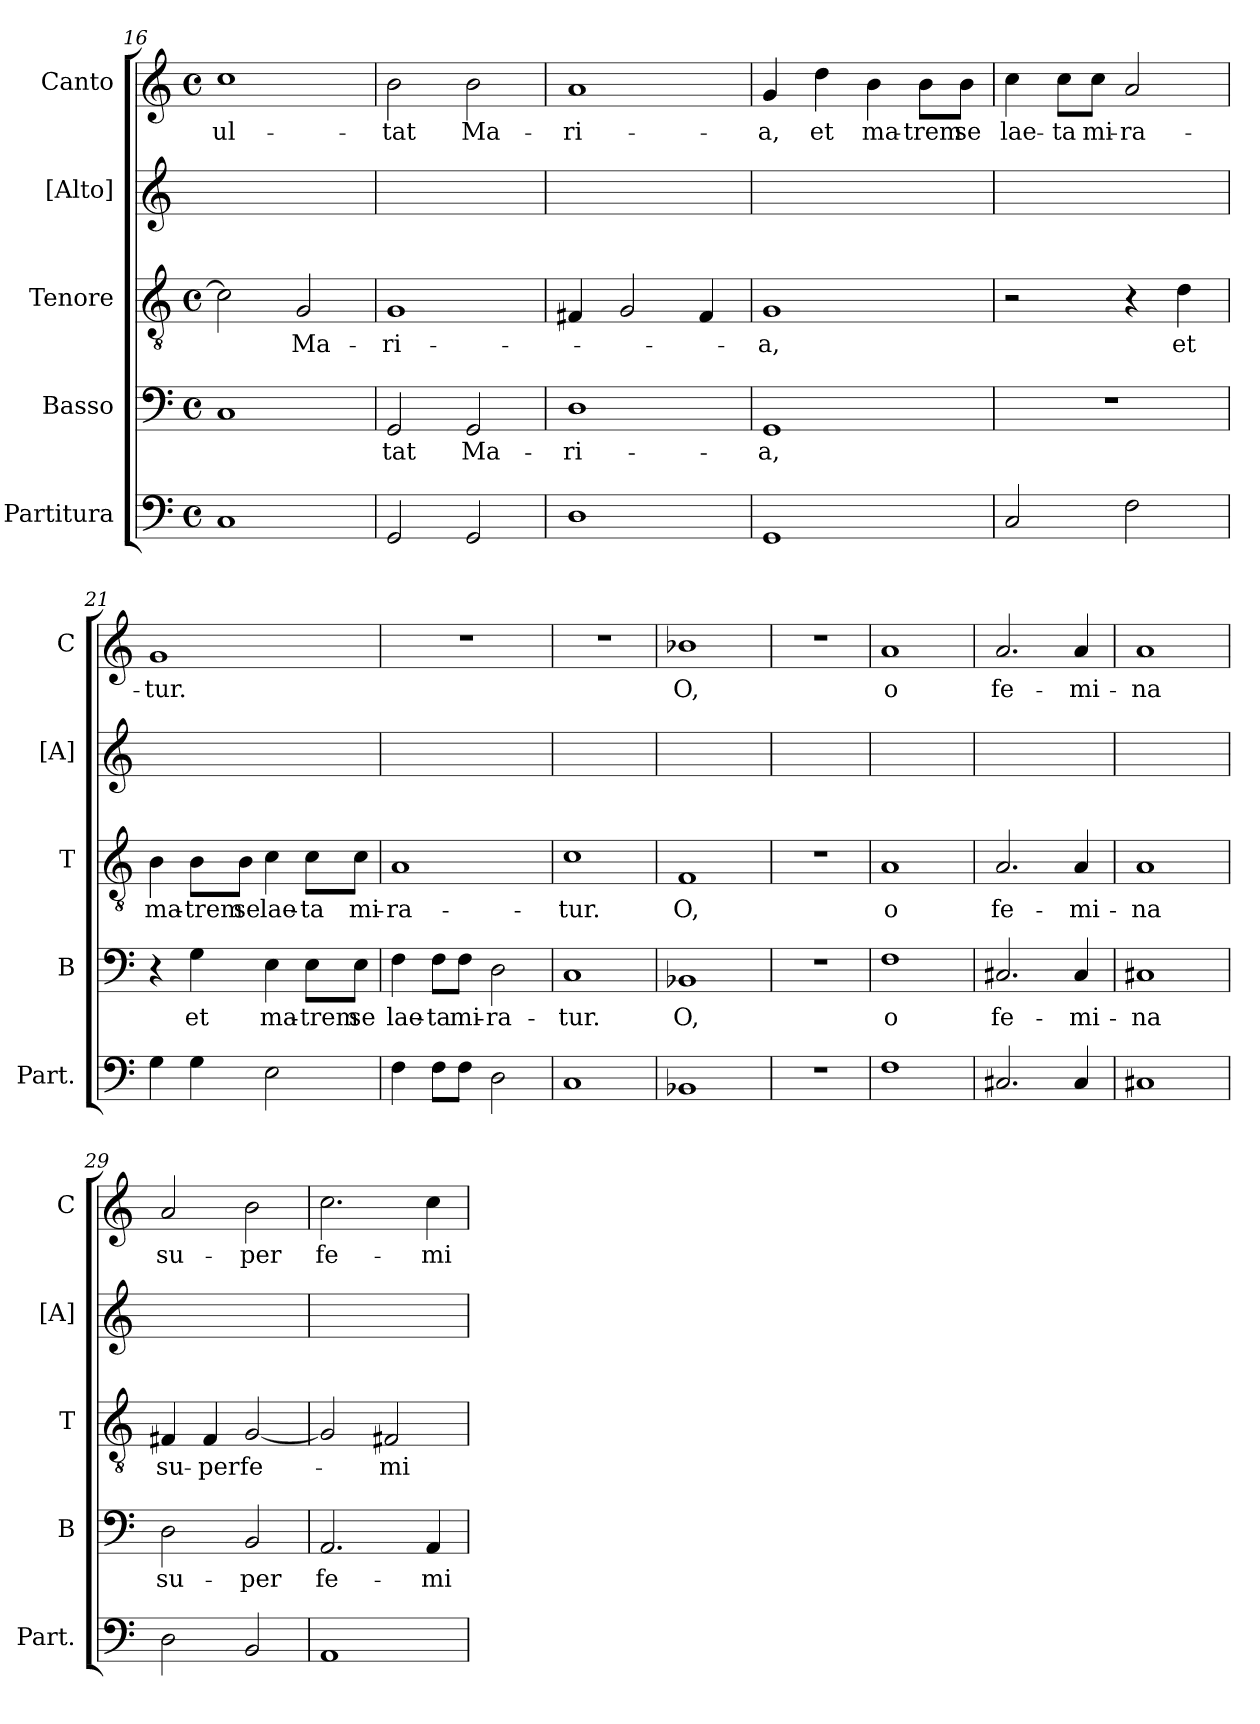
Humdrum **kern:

**kern	**kern	**text	**kern	**text	**kern	**kern	**text
*part5	*part4	*part4	*part3	*part3	*part2	*part1	*part1
*staff5	*staff4	*staff4	*staff3	*staff3	*staff2	*staff1	*staff1
*I"Partitura	*I"Basso	*	*I"Tenore	*	*I"[Alto]	*I"Canto	*
*I'Part.	*I'B	*	*I'T	*	*I'[A]	*I'C	*
*clefF4	*clefF4	*	*clefGv2	*	*clefG2	*clefG2	*
*k[]	*k[]	*	*k[]	*	*k[]	*k[]	*
*M4/4	*M4/4	*	*M4/4	*	*	*M4/4	*
*met(c)	*met(c)	*	*met(c)	*	*	*met(c)	*
=16	=16	=16	=16	=16	=16	=16	=16
!	!	!	!	!	!	!	!LO:LY:b
1C	1C	.	2c\]	.	1ryy	1cc	-ul-
!	!	!	!	!LO:LY:b	!	!	!
.	.	.	2G/	Ma-	.	.	.
=17	=17	=17	=17	=17	=17	=17	=17
!	!	!LO:LY:b	!	!LO:LY:b	!	!	!LO:LY:b
2GG/	2GG/	-tat	1G	-ri-	1ryy	2b\	-tat
!	!	!LO:LY:b	!	!	!	!	!LO:LY:b
2GG/	2GG/	Ma-	.	.	.	2b\	Ma-
=18	=18	=18	=18	=18	=18	=18	=18
!	!	!LO:LY:b	!	!	!	!	!LO:LY:b
1D	1D	-ri-	4F#X/	.	1ryy	1a	-ri-
.	.	.	2G/	.	.	.	.
.	.	.	4F#/	.	.	.	.
=19	=19	=19	=19	=19	=19	=19	=19
!	!	!LO:LY:b	!	!LO:LY:b	!	!	!LO:LY:b
1GG	1GG	-a,	1G	-a,	1ryy	4g/	-a,
!	!	!	!	!	!	!	!LO:LY:b
.	.	.	.	.	.	4dd\	et
!	!	!	!	!	!	!	!LO:LY:b
.	.	.	.	.	.	4b\	ma-
!	!	!	!	!	!	!	!LO:LY:b
.	.	.	.	.	.	8b\L	-trem
!	!	!	!	!	!	!	!LO:LY:b
.	.	.	.	.	.	8b\J	se
=20	=20	=20	=20	=20	=20	=20	=20
!	!	!	!	!	!	!	!LO:LY:b
2C/	1r	.	2r	.	1ryy	4cc\	lae-
!	!	!	!	!	!	!	!LO:LY:b
.	.	.	.	.	.	8cc\L	-ta
!	!	!	!	!	!	!	!LO:LY:b
.	.	.	.	.	.	8cc\J	mi-
!	!	!	!	!	!	!	!LO:LY:b
2F\	.	.	4r	.	.	2a/	-ra-
!	!	!	!	!LO:LY:b	!	!	!
.	.	.	4d\	et	.	.	.
=21	=21	=21	=21	=21	=21	=21	=21
!	!	!	!	!LO:LY:b	!	!	!LO:LY:b
4G\	4r	.	4B\	ma-	1ryy	1g	-tur.
!	!	!LO:LY:b	!	!LO:LY:b	!	!	!
4G\	4G\	et	8B\L	-trem	.	.	.
!	!	!	!	!LO:LY:b	!	!	!
.	.	.	8B\J	se	.	.	.
!	!	!LO:LY:b	!	!LO:LY:b	!	!	!
2E\	4E\	ma-	4c\	lae-	.	.	.
!	!	!LO:LY:b	!	!LO:LY:b	!	!	!
.	8E\L	-trem	8c\L	-ta	.	.	.
!	!	!LO:LY:b	!	!LO:LY:b	!	!	!
.	8E\J	se	8c\J	mi-	.	.	.
=22	=22	=22	=22	=22	=22	=22	=22
!	!	!LO:LY:b	!	!LO:LY:b	!	!	!
4F\	4F\	lae-	1A	-ra-	1ryy	1r	.
!	!	!LO:LY:b	!	!	!	!	!
8F\L	8F\L	-ta	.	.	.	.	.
!	!	!LO:LY:b	!	!	!	!	!
8F\J	8F\J	mi-	.	.	.	.	.
!	!	!LO:LY:b	!	!	!	!	!
2D\	2D\	-ra-	.	.	.	.	.
=23	=23	=23	=23	=23	=23	=23	=23
!	!	!LO:LY:b	!	!LO:LY:b	!	!	!
1C	1C	-tur.	1c	-tur.	1ryy	1r	.
=24	=24	=24	=24	=24	=24	=24	=24
!	!	!LO:LY:b	!	!LO:LY:b	!	!	!LO:LY:b
1BB-X	1BB-X	O,	1F	O,	1ryy	1b-X	O,
=25	=25	=25	=25	=25	=25	=25	=25
1r	1r	.	1r	.	1ryy	1r	.
=26	=26	=26	=26	=26	=26	=26	=26
!	!	!LO:LY:b	!	!LO:LY:b	!	!	!LO:LY:b
1F	1F	o	1A	o	1ryy	1a	o
=27	=27	=27	=27	=27	=27	=27	=27
!	!	!LO:LY:b	!	!LO:LY:b	!	!	!LO:LY:b
2.C#X/	2.C#X/	fe-	2.A/	fe-	1ryy	2.a/	fe-
!	!	!LO:LY:b	!	!LO:LY:b	!	!	!LO:LY:b
4C#/	4C#/	-mi-	4A/	-mi-	.	4a/	-mi-
=28	=28	=28	=28	=28	=28	=28	=28
!	!	!LO:LY:b	!	!LO:LY:b	!	!	!LO:LY:b
1C#X	1C#X	-na	1A	-na	1ryy	1a	-na
=29	=29	=29	=29	=29	=29	=29	=29
!	!	!LO:LY:b	!	!LO:LY:b	!	!	!LO:LY:b
2D\	2D\	su-	4F#X/	su-	1ryy	2a/	su-
!	!	!	!	!LO:LY:b	!	!	!
.	.	.	4F#/	-per	.	.	.
!	!	!LO:LY:b	!	!LO:LY:b	!	!	!LO:LY:b
2BB/	2BB/	-per	[2G/	fe-	.	2b\	-per
=30	=30	=30	=30	=30	=30	=30	=30
!	!	!LO:LY:b	!	!	!	!	!LO:LY:b
1AA	2.AA/	fe-	2G/]	.	1ryy	2.cc\	fe-
!	!	!	!	!LO:LY:b	!	!	!
.	.	.	2F#X/	-mi-	.	.	.
!	!	!LO:LY:b	!	!	!	!	!LO:LY:b
.	4AA/	-mi-	.	.	.	4cc\	-mi-
=	=	=	=	=	=	=	=
*-	*-	*-	*-	*-	*-	*-	*-
